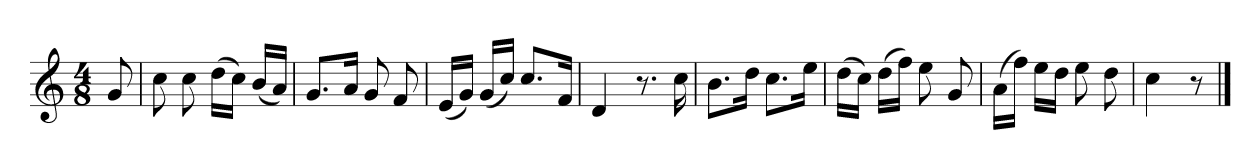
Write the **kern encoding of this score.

**kern
*part1
*staff1
*k[]
*M4/8
*MM120
=
8g
=1
8cc
8cc
(16ddLL
16ccJJ)
(16bLL
16aJJ)
=2
8.gL
16aJk
8g
8f
=3
(16eLL
16gJJ)
(16gLL
16ccJJ)
8.ccL
16fJk
=4
4d
8.r
16cc
=5
8.bL
16ddJk
8.ccL
16eeJk
=6
(16ddLL
16ccJJ)
(16ddLL
16ffJJ)
8ee
8g
=7
(16aLL
16ffJJ)
16eeLL
16ddJJ
8ee
8dd
=8
4cc
8r
==
*-
